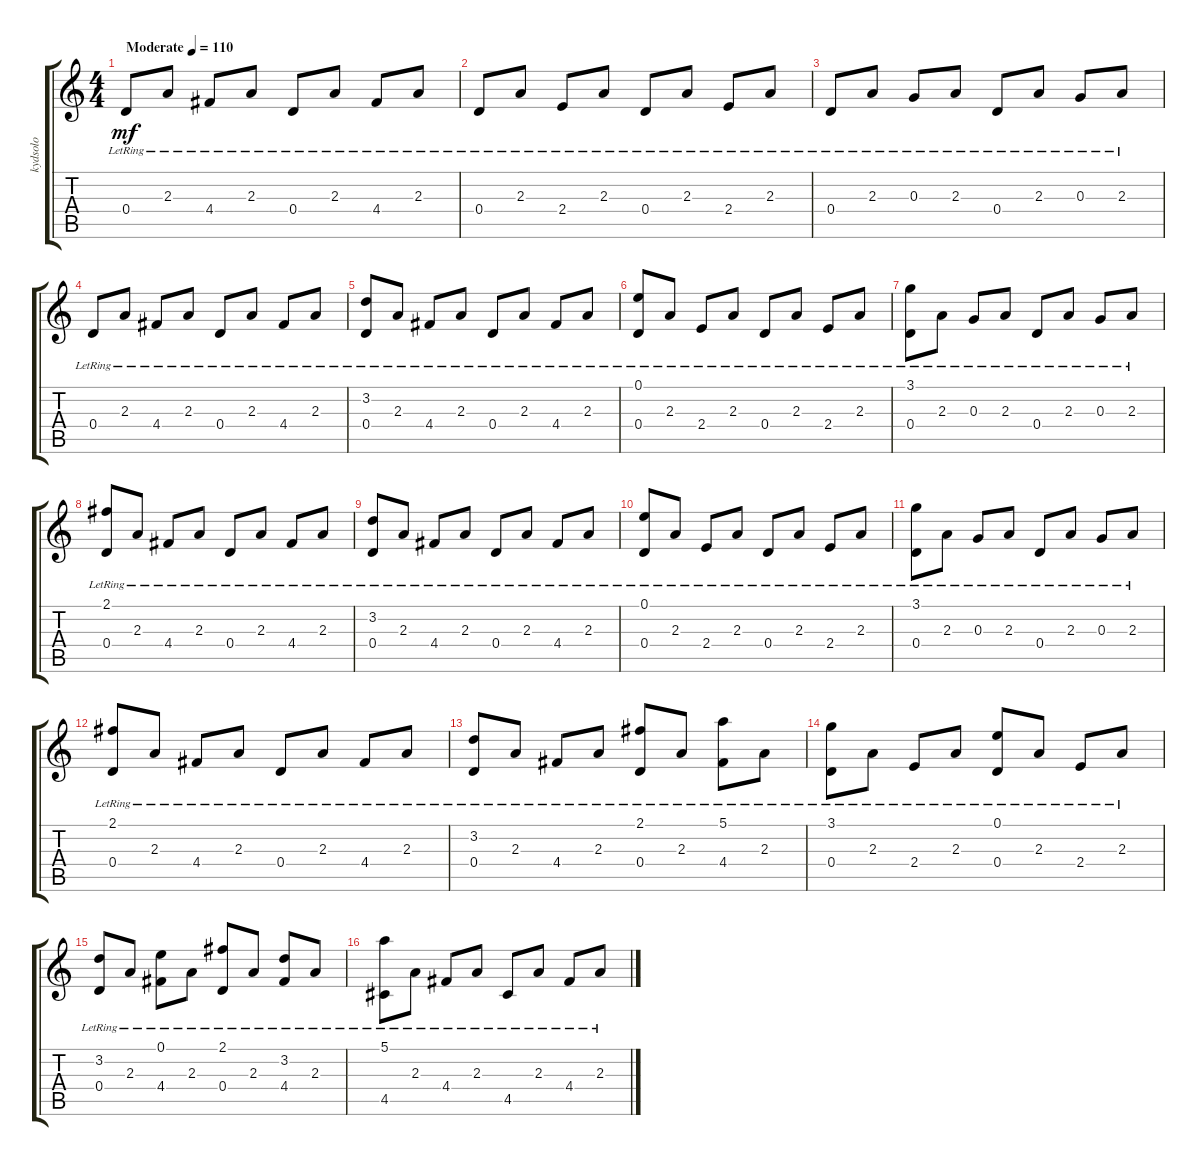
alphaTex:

\track ("kydsolo" "kydsolo") {instrument acousticguitarsteel}
\staff {score tabs}
\tuning (E4 B3 G3 D3 A2 E2) {hide}
\ts (4 4)
\tempo (110 "Moderate")
\clef g2
\ks c
0.4{lr}.8{dy mf instrument acousticguitarsteel} 2.3{lr}.8 4.4{lr}.8 2.3{lr}.8 0.4{lr}.8 2.3{lr}.8 4.4{lr}.8 2.3{lr}.8 |
0.4{lr}.8 2.3{lr}.8 2.4{lr}.8 2.3{lr}.8 0.4{lr}.8 2.3{lr}.8 2.4{lr}.8 2.3{lr}.8 |
0.4{lr}.8 2.3{lr}.8 0.3{lr}.8 2.3{lr}.8 0.4{lr}.8 2.3{lr}.8 0.3{lr}.8 2.3{lr}.8 |
0.4{lr}.8 2.3{lr}.8 4.4{lr}.8 2.3{lr}.8 0.4{lr}.8 2.3{lr}.8 4.4{lr}.8 2.3{lr}.8 |
(3.2{lr} 0.4{lr}).8 2.3{lr}.8 4.4{lr}.8 2.3{lr}.8 0.4{lr}.8 2.3{lr}.8 4.4{lr}.8 2.3{lr}.8 |
(0.1{lr} 0.4{lr}).8 2.3{lr}.8 2.4{lr}.8 2.3{lr}.8 0.4{lr}.8 2.3{lr}.8 2.4{lr}.8 2.3{lr}.8 |
(3.1{lr} 0.4{lr}).8 2.3{lr}.8 0.3{lr}.8 2.3{lr}.8 0.4{lr}.8 2.3{lr}.8 0.3{lr}.8 2.3{lr}.8 |
(2.1{lr} 0.4{lr}).8 2.3{lr}.8 4.4{lr}.8 2.3{lr}.8 0.4{lr}.8 2.3{lr}.8 4.4{lr}.8 2.3{lr}.8 |
(3.2{lr} 0.4{lr}).8 2.3{lr}.8 4.4{lr}.8 2.3{lr}.8 0.4{lr}.8 2.3{lr}.8 4.4{lr}.8 2.3{lr}.8 |
(0.1{lr} 0.4{lr}).8 2.3{lr}.8 2.4{lr}.8 2.3{lr}.8 0.4{lr}.8 2.3{lr}.8 2.4{lr}.8 2.3{lr}.8 |
(3.1{lr} 0.4{lr}).8 2.3{lr}.8 0.3{lr}.8 2.3{lr}.8 0.4{lr}.8 2.3{lr}.8 0.3{lr}.8 2.3{lr}.8 |
(2.1{lr} 0.4{lr}).8 2.3{lr}.8 4.4{lr}.8 2.3{lr}.8 0.4{lr}.8 2.3{lr}.8 4.4{lr}.8 2.3{lr}.8 |
(3.2{lr} 0.4{lr}).8 2.3{lr}.8 4.4{lr}.8 2.3{lr}.8 (2.1{lr} 0.4{lr}).8 2.3{lr}.8 (5.1{lr} 4.4{lr}).8 2.3{lr}.8 |
(3.1{lr} 0.4{lr}).8 2.3{lr}.8 2.4{lr}.8 2.3{lr}.8 (0.1{lr} 0.4{lr}).8 2.3{lr}.8 2.4{lr}.8 2.3{lr}.8 |
(3.2{lr} 0.4{lr}).8 2.3{lr}.8 (0.1{lr} 4.4{lr}).8 2.3{lr}.8 (2.1{lr} 0.4{lr}).8 2.3{lr}.8 (3.2{lr} 4.4{lr}).8 2.3{lr}.8 |
(5.1{lr} 4.5{lr}).8 2.3{lr}.8 4.4{lr}.8 2.3{lr}.8 4.5{lr}.8 2.3{lr}.8 4.4{lr}.8 2.3{lr}.8
